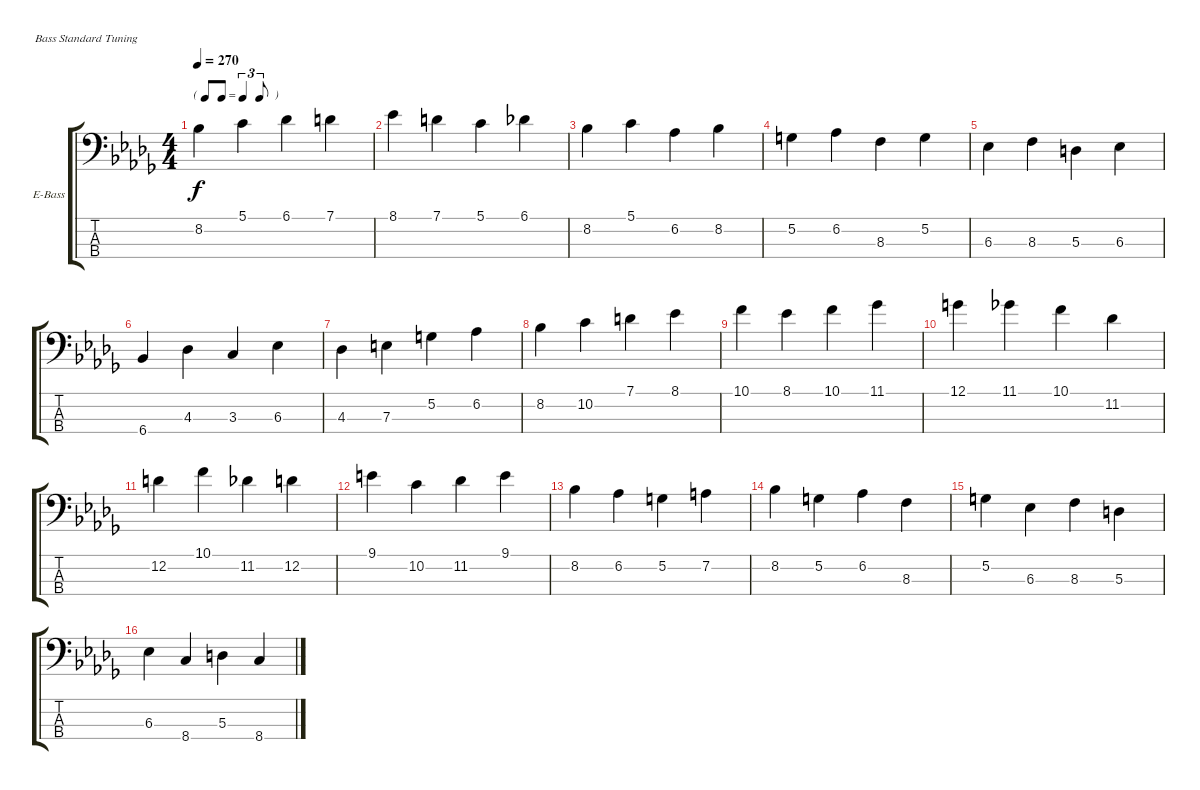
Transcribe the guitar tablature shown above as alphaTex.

\defaultSystemsLayout 4
\bracketExtendMode groupsimilarinstruments
\firstSystemTrackNameOrientation horizontal
\otherSystemsTrackNameOrientation horizontal
\track ("Electric Bass" "E-Bass") {multiBarRest instrument electricbassfinger}
\staff {score tabs}
\tuning (G2 D2 A1 E1)
\ts (4 4)
\tf triplet8th
\tempo 270
\clef f4
\ks bbminor
8.2.4{dy f} 5.1.4 6.1.4 7.1.4 |
8.1.4 7.1.4 5.1.4 6.1.4 |
8.2.4 5.1.4 6.2.4 8.2.4 |
5.2.4 6.2.4 8.3.4 5.2.4 |
6.3.4 8.3.4 5.3.4 6.3.4 |
6.4.4 4.3.4 3.3.4 6.3.4 |
4.3.4 7.3.4 5.2.4 6.2.4 |
8.2.4 10.2.4 7.1.4 8.1.4 |
10.1.4 8.1.4 10.1.4 11.1.4 |
12.1.4 11.1.4 10.1.4 11.2.4 |
12.2.4 10.1.4 11.2.4 12.2.4 |
9.1.4 10.2.4 11.2.4 9.1.4 |
8.2.4 6.2.4 5.2.4 7.2.4 |
8.2.4 5.2.4 6.2.4 8.3.4 |
5.2.4 6.3.4 8.3.4 5.3.4 |
6.3.4 8.4.4 5.3.4 8.4.4
